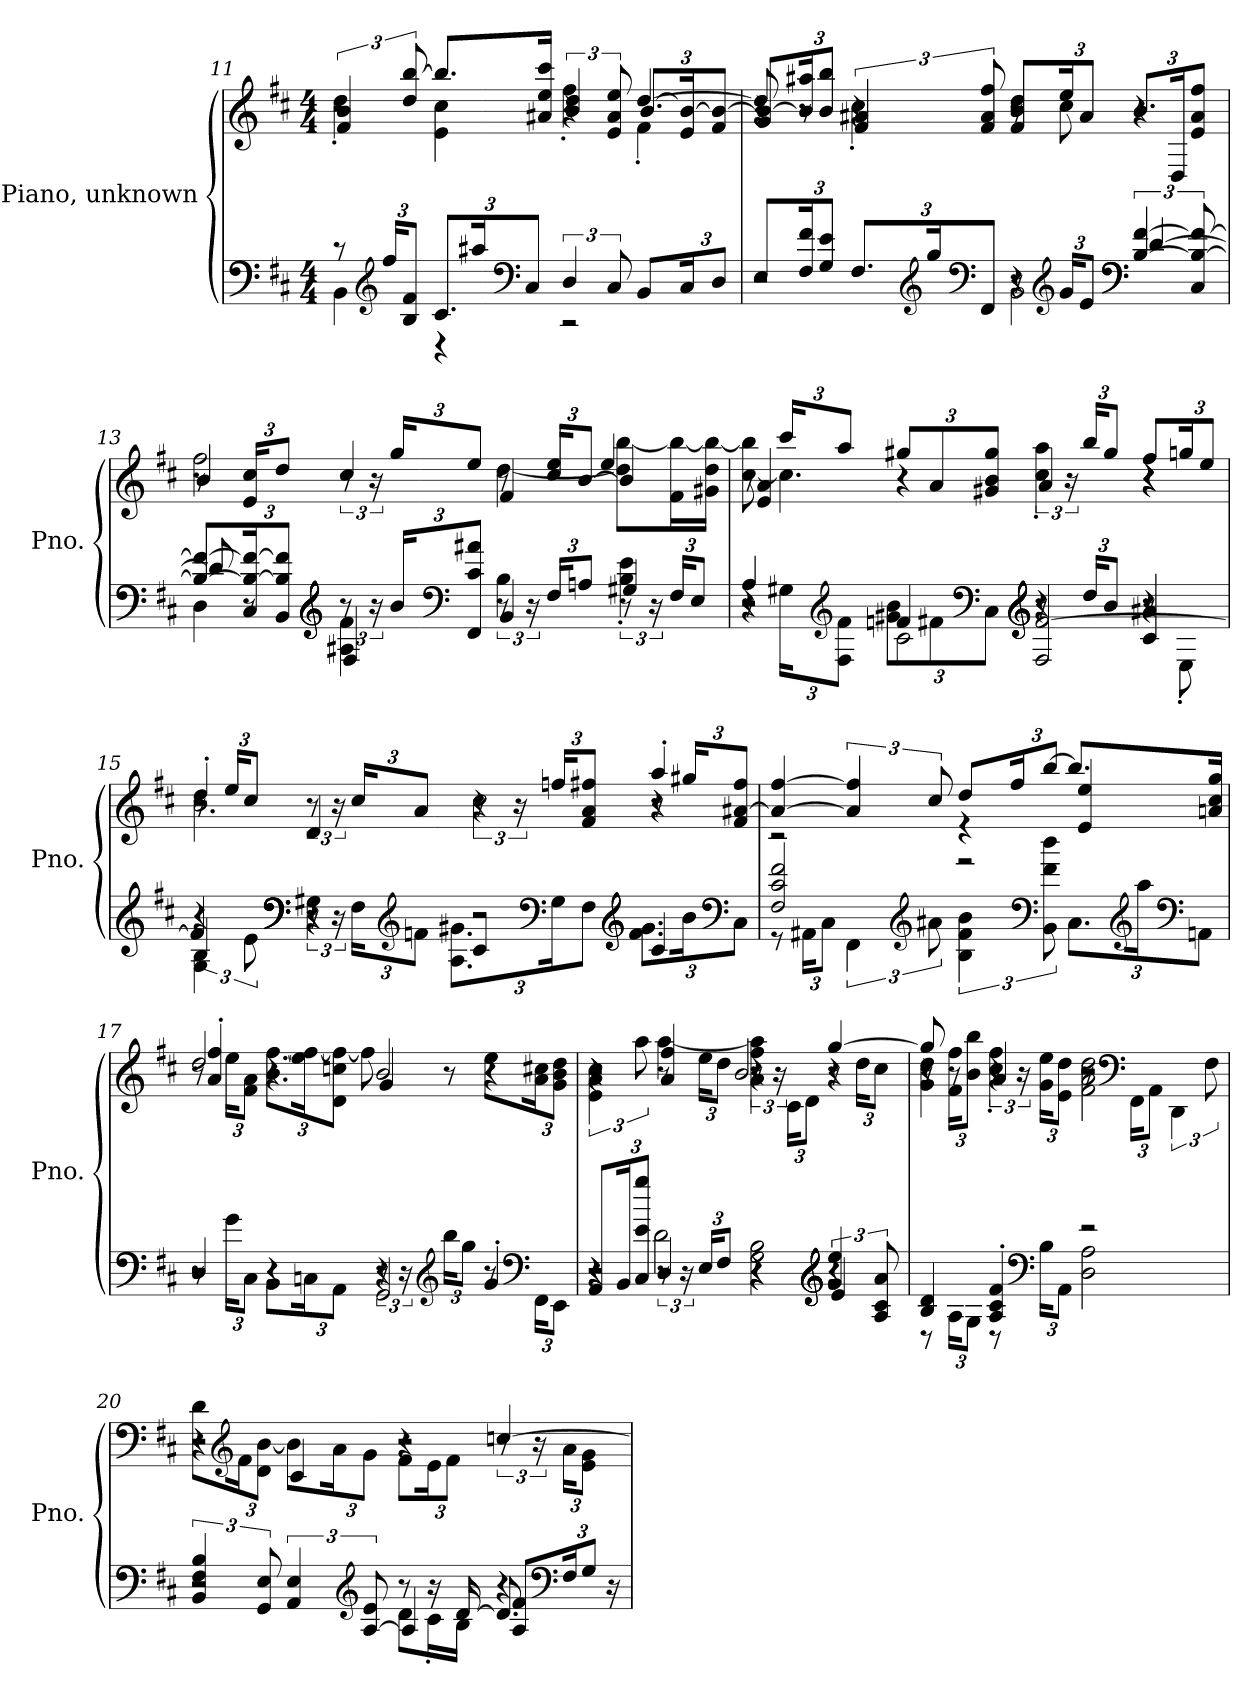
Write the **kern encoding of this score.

**kern	**kern
*part1	*part1
*staff2	*staff1
*I"Piano, unknown	*
*I'Pno.	*
!!LO:LB:g=z
*clefF4	*clefG2
*k[f#c#]	*k[f#c#]
*M4/4	*M4/4
=11	=11
*^	*^
*	*	*	*^
8r	4BB\	2r	4dd'\	6f#/ 6b/
*clefG2	*	*	*	*
*Xbrackettup	*	*	*	*
24ff#/KL	.	.	.	.
12B/ 12f#/J	.	.	.	12dd/ [12bb/
12.c#/L	4r	.	4e\ 4cc#\	8.bb/L]
24aa#X/K	.	.	.	.
*clefF4	*	*	*	*
12C#/J	.	.	.	.
.	.	.	.	16a#X/ 16ee/ 16ccc#/Jk
*brackettup	*	*	*	*
6D/	2r	4r	4ff#'\	6b/ 6dd/
12C#/	.	.	.	12e/ 12a#/ 12ee/
*	*	*	*	*Xbrackettup
8BB/L	.	[4dd/	4f#'\	[12.b/L
*Xbrackettup	*	*	*	*
24C#/K	.	.	.	24e/ 24b/_K
12D/J	.	.	.	12f#/ 12b/_J
=12	=12	=12	=12	=12
*	*^	*	*	*
8E/L	2r	2r	8dd/]	4r	8g/ 8b/_L
24F#/ 24f#/K	.	.	8r	.	24b/] 24aa#X/K
12G/ 12e/J	.	.	.	.	12b/ 12bb/J
*	*	*	*	*	*brackettup
12.F#/L	.	.	4r	4cc#'\	6f#/ 6a#X/
*clefG2	*	*	*	*	*
24gg/K	.	.	.	.	.
*clefF4	*	*	*	*	*
12FF#/J	.	.	.	.	12f#/ 12a#/ 12ff#/
8r	2BB\	4r	2r	8r	8f#/ 8b/ 8dd/L
*clefG2	*	*	*	*	*
*	*	*	*	*	*Xbrackettup
24g/KL	.	.	.	8cc#\	24ee/K
12e/J	.	.	.	.	12a#/J
*clefF4	*	*	*	*	*
*brackettup	*	*	*	*	*
[6B/ [6f#/	.	[4d/	.	4r	12.b/L
.	.	.	.	.	24D/K
12C#/ 12B/_ 12f#/_	.	.	.	.	12e/ 12a#/ 12ff#/J
!!LO:PB:g=z	!!	!!
=13	=13	=13	=13	=13	=13
8B/_ 8f#/_L	4D\	8d/]	8r	2ff#\	4b/
*Xbrackettup	*	*	*	*	*
24C#/ 24B/_ 24f#/_K	.	8r	24e/ 24cc#/KL	.	.
12BB/ 12B/] 12f#/]J	.	.	12dd/J	.	.
*clefG2	*	*	*	*	*
*brackettup	*	*	*brackettup	*	*
12r	4A#X\ 4f#\	4F#/	12r	.	4cc#/
24r	.	.	24r	.	.
24b/KL	.	.	24gg/KL	.	.
*clefF4	*	*	*	*	*
12FF#/ 12c#/ 12a#X/J	.	.	12ee/J	.	.
12r	4B\	4BB/	8r	[4dd\	4f#/
24r	.	.	.	.	.
*	*	*	*Xbrackettup	*	*
24F#/KL	.	.	24cc#/ 24ee/KL	.	.
12An/J	.	.	[12b/J	.	.
12r	4B\' 4e\'	4G#X/	4b/]	8dd\] [8bb\L	4ee/
24r	.	.	.	.	.
24F#/KL	.	.	.	16f#\ 16bb\_L	.
12E/J	.	.	.	.	.
.	.	.	.	16g#X\ 16dd\ 16bb\_JJ	.
!!LO:LB:g=z	!!	!!
=14	=14	=14	=14	=14	=14
*	*	*^	*	*	*
4A/	8r	2r	4r	8r	[8cc#\ 8bb\]	4e/ 4a/
*	*Xbrackettup	*	*	*	*	*
.	24G#X\KL	.	.	24ccc#/KL	4.cc#\]	.
*clefG2	*	*	*	*	*	*
.	12F#\ 12f#\J	.	.	12aa/J	.	.
4fn/	12g#X\ 12b\L	.	2c#\	12gg#X/L	.	4r
.	12f#X\	.	.	12a/	.	.
*clefF4	*	*	*	*	*	*
.	12C#\J	.	.	12g#X/ 12b/ 12gg#/J	.	.
*clefG2	*	*	*	*	*	*
*	*	*	*	*brackettup	*	*
8r	4r	2F#/ [2f#/	.	12r	4cc#\' 4aa\'	4a/
.	.	.	.	24r	.	.
24dd/KL	.	.	.	24bb/KL	.	.
12b/J	.	.	.	12gg#/J	.	.
4c#/ 4a#X/	8r	.	4r	8ff#/L	4r	4r
*	*	*	*	*Xbrackettup	*	*
.	8E'\	.	.	24ggn/K	.	.
.	.	.	.	12ee/J	.	.
*	*	*	*	*v	*v	*v
!!LO:LB:g=z
=15	=15	=15	=15	=15
*	*brackettup	*	*	*
*	*	*	*	*^
*	*	*	*	*	*^
*	*	*	*	*	*	*^
4B/	6r	4f#/]	4G\	8r	2r	4dd'/	2.b\
.	.	.	.	24ee/KL	.	.	.
.	12e\	.	.	12cc#/J	.	.	.
*clefF4	*	*	*	*	*	*	*
*	*	*	*	*brackettup	*	*	*
4r	12r	4r	4G#X\	12r	.	4d/	.
.	24r	.	.	24r	.	.	.
.	24F#\KL	.	.	24cc#/KL	.	.	.
*clefG2	*	*	*	*	*	*	*
.	12fn\J	.	.	12a/J	.	.	.
*	*Xbrackettup	*	*	*	*	*	*
4c#/	12.A\ 12.g#X\L	2r	2r	12r	2cc#\	4r	.
.	.	.	.	24r	.	.	.
*clefF4	*	*	*	*	*	*	*
.	24G#\K	.	.	24ffn/KL	.	.	.
.	12F#\J	.	.	12f#/ 12a/ 12ff#X/J	.	.	.
*clefG2	*	*	*	*	*	*	*
4c#/	12.f\ 12.g#\L	.	.	8r	.	4aa'/	4r
*	*	*	*	*Xbrackettup	*	*	*
.	24b\K	.	.	24gg#X/KL	.	.	.
*clefF4	*	*	*	*	*	*	*
.	12C#\J	.	.	12f#/ [12a#X/ 12ff#/J	.	.	.
*	*v	*v	*v	*	*	*	*
*	*	*	*v	*v	*v
!!LO:LB:g=z
=16	=16	=16	=16
2F#/ 2c#/ 2f#/	8r	4a#/_ [4ff#/	2r
.	24AA#X\KL	.	.
.	12C#\J	.	.
*	*brackettup	*brackettup	*
.	6FF#\	6a#/] 6ff#/]	.
*clefG2	*	*	*
.	12a#X\	12cc#/	.
2r	6B\ 6f#\ 6b\	8dd/L	4r
*	*	*Xbrackettup	*
.	.	24ff#/K	.
*clefF4	*	*	*
.	12BB\ 12f#\ 12dd\	[12bb/J	.
*	*Xbrackettup	*	*
.	12.C#\L	8.bb/L]	4e/ 4ee/
*clefG2	*	*	*
.	24aa\K	.	.
*clefF4	*	*	*
.	12AAn\J	.	.
.	.	16an/ 16cc#/ 16gg/Jk	.
=17	=17	=17	=17
*	*^	*	*^
4D/	8r	2r	2dd/	8r	4a/' 4ff#/'
.	24g\KL	.	.	24ee\KL	.
.	12C#\J	.	.	12f#\ 12a\J	.
4r	8BB\L	.	.	12.b\ [12.ff#\L	4r
.	24Cn\K	.	.	24ee\ 24ff#\_K	.
.	12AA\J	.	.	12d\ 12ccn\ 12ff#\_J	.
*	*brackettup	*	*	*	*
4r	12r	2GG/	2b/	8ff#\]	4g/
.	24r	.	.	.	.
*clefG2	*	*	*	*	*
.	24bb\KL	.	.	8r	.
.	12gg\J	.	.	.	.
4g'/	8r	.	.	8ee\L	4r
*clefF4	*	*	*	*	*
*	*Xbrackettup	*	*	*	*
.	24FF#\KL	.	.	24a\ 24cc#X\K	.
.	12EE\J	.	.	12g\ 12b\ 12dd\J	.
!!LO:LB:g=z
=18	=18	=18	=18	=18	=18
*	*	*^	*	*	*^
*	*	*	*	*	*	*	*brackettup
4r	4r	8AA/L	2r	2r	4r	4r	6e\ 6a\ 6cc#\
.	.	24BB/K	.	.	.	.	.
.	.	12C#/ 12e/ 12gg/J	.	.	.	.	12aa\
*	*	*brackettup	*	*	*	*	*
4D/	2d\	12r	.	.	[4aa\	4a/ 4ff#/	8r
.	.	24r	.	.	.	.	.
*	*	*	*	*	*	*	*Xbrackettup
.	.	24E/KL	.	.	.	.	24ee\KL
.	.	12F#/J	.	.	.	.	12dd\J
*	*	*	*	*	*	*	*brackettup
4r	.	4r	2G\ 2B\	4r	4a\ 4ff#\ 4aa\]	2b/	12r
.	.	.	.	.	.	.	24r
.	.	.	.	.	.	.	24c#\KL
.	.	.	.	.	.	.	12d\J
*clefG2	*	*	*	*	*	*	*
4g/ 4ee/	4r	6e/	.	[4gg/	4r	.	8r
*	*	*	*	*	*	*	*Xbrackettup
.	.	.	.	.	.	.	24dd\KL
.	.	12A/ 12c#/ 12a/	.	.	.	.	12cc#\J
*	*v	*v	*v	*	*	*	*
=19	=19	=19	=19	=19	=19
4B/ 4d/	8r	8gg/]	4g\ 4dd\	4r	8r
*	*Xbrackettup	*	*	*	*
.	24A\KL	8r	.	.	24f#\ 24ff#\KL
.	12G\J	.	.	.	12b\ 12bb\J
*	*	*	*	*	*brackettup
4A/' 4c#/' 4f#/'	8r	4r	4cc#\' 4ff#\'	4a/	12r
.	.	.	.	.	24r
*clefF4	*	*	*	*	*
.	24B\KL	.	.	.	24g\ 24ee\KL
.	12AA\J	.	.	.	12e\ 12dd\J
2r	2D\ 2A\	2r	2f#\ 2a\ 2dd\	2r	8r
*	*	*clefF4	*	*	*
*	*	*	*	*	*Xbrackettup
.	.	.	.	.	24FF#\KL
.	.	.	.	.	12AA\J
*	*	*	*	*	*brackettup
.	.	.	.	.	6DD\
.	.	.	.	.	12F#\
*	*	*v	*v	*v	*v
!!LO:LB:g=z
=20	=20	=20
*	*^	*
*	*	*brackettup	*
*	*	*	*^
*	*	*	*	*^
2r	2r	6BB/ 6F#/ 6B/	2r	8d\L	4r
*	*	*	*clefG2	*	*
*	*	*	*	*Xbrackettup	*
.	.	.	.	24f#\K	.
.	.	12GG/ 12E/	.	12d\ [12b\J	.
.	.	6AA/ 6E/	.	8b\L]	4c#/
.	.	.	.	24a\K	.
*clefG2	*	*	*	*	*
.	.	[12A/ 12e/	.	12g\J	.
8r	8d\L	4A/]	4r	8f#\L	2r
16r	16c#'\L	.	.	24e\K	.
.	.	.	.	12f#\J	.
[16d/	16B\JJ	.	.	.	.
*	*	*	*	*brackettup	*
8.d/]	4r	8A/ 8f#/L	[4ccn/	12r	.
.	.	.	.	24r	.
*clefF4	*	*	*	*	*
*	*	*Xbrackettup	*	*	*
.	.	24F#/K	.	24a\KL	.
.	.	12G/J	.	12e\ 12g\J	.
16r	.	.	.	.	.
*v	*v	*v	*	*	*
*	*v	*v	*v
=	=
*-	*-
